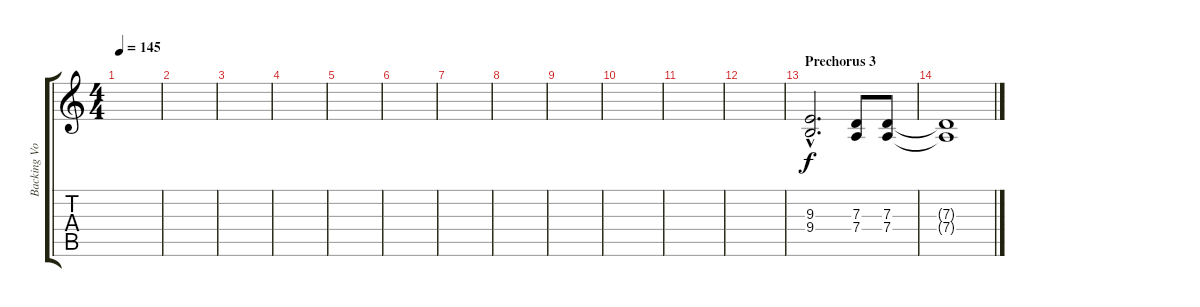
\track ("Backing Vocals" "Backing Vo") {instrument choiraahs}
\staff {score tabs}
\tuning (E4 B3 G3 D3 A2 E2) {hide}
\ts (4 4)
\tempo 145
\clef g2
\ks c
|
|
|
|
\section ("" "")
|
|
|
|
|
|
|
|
\section ("" "Prechorus 3")
(9.3{hac} 9.4{hac}).2{d} (7.3 7.4).8 (7.3 7.4).8 |
(7.3{t} 7.4{t}).1
